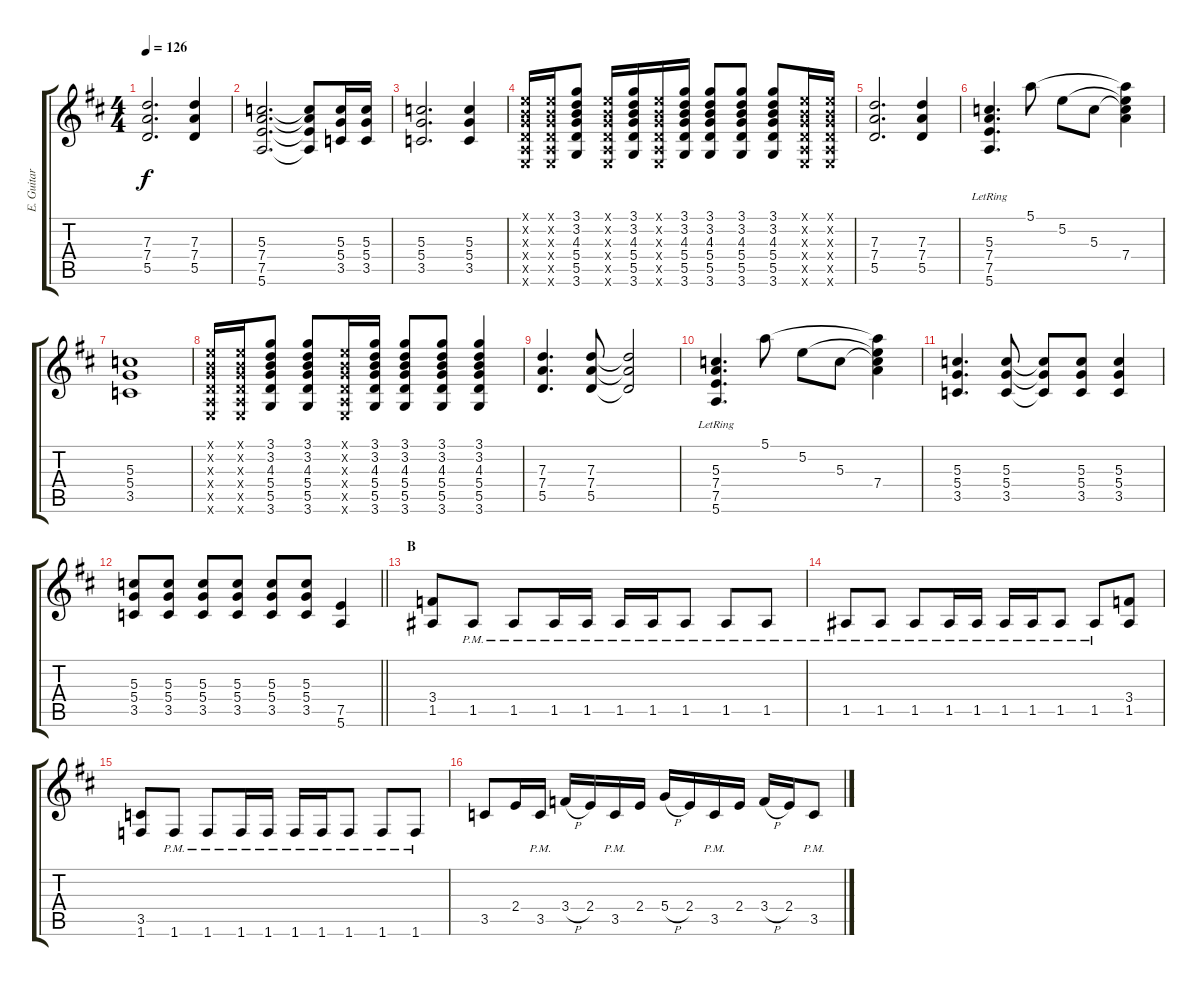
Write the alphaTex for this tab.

\track ("E. Guitar II" "E. Guitar ") {instrument overdrivenguitar}
\staff {score tabs}
\tuning (E4 B3 G3 D3 A2 E2) {hide}
\ts (4 4)
\tempo 126
\clef g2
\ks d
(7.3 7.4 5.5).2{d dy f} (7.3 7.4 5.5).4 |
(5.3 7.4 7.5 5.6).2{d} (5.3{t} 7.4{t} 7.5{t} 5.6{t}).8 (5.3 5.4 3.5).16 (5.3 5.4 3.5).16 |
(5.3 5.4 3.5).2{d} (5.3 5.4 3.5).4 |
(0.1{x} 0.2{x} 0.3{x} 0.4{x} 0.5{x} 0.6{x}).16 (0.1{x} 0.2{x} 0.3{x} 0.4{x} 0.5{x} 0.6{x}).16 (3.1 3.2 4.3 5.4 5.5 3.6).8 (0.1{x} 0.2{x} 0.3{x} 0.4{x} 0.5{x} 0.6{x}).16 (3.1 3.2 4.3 5.4 5.5 3.6).16 (0.1{x} 0.2{x} 0.3{x} 0.4{x} 0.5{x} 0.6{x}).16 (3.1 3.2 4.3 5.4 5.5 3.6).16 (3.1 3.2 4.3 5.4 5.5 3.6).8 (3.1 3.2 4.3 5.4 5.5 3.6).8 (3.1 3.2 4.3 5.4 5.5 3.6).8 (0.1{x} 0.2{x} 0.3{x} 0.4{x} 0.5{x} 0.6{x}).16 (0.1{x} 0.2{x} 0.3{x} 0.4{x} 0.5{x} 0.6{x}).16 |
(7.3 7.4 5.5).2{d} (7.3 7.4 5.5).4 |
(5.3{lr} 7.4{lr} 7.5{lr} 5.6{lr}).4{d} 5.1.8 5.2.8 5.3.8 (5.1{t} 5.2{t} 5.3{t} 7.4).4 |
(5.3 5.4 3.5).1 |
(0.1{x} 0.2{x} 0.3{x} 0.4{x} 0.5{x} 0.6{x}).16 (0.1{x} 0.2{x} 0.3{x} 0.4{x} 0.5{x} 0.6{x}).16 (3.1 3.2 4.3 5.4 5.5 3.6).8 (3.1 3.2 4.3 5.4 5.5 3.6).8 (0.1{x} 0.2{x} 0.3{x} 0.4{x} 0.5{x} 0.6{x}).16 (3.1 3.2 4.3 5.4 5.5 3.6).16 (3.1 3.2 4.3 5.4 5.5 3.6).8 (3.1 3.2 4.3 5.4 5.5 3.6).8 (3.1 3.2 4.3 5.4 5.5 3.6).4 |
(7.3 7.4 5.5).4{d} (7.3 7.4 5.5).8 (7.3{t} 7.4{t} 5.5{t}).2 |
(5.3{lr} 7.4{lr} 7.5{lr} 5.6{lr}).4{d} 5.1.8 5.2.8 5.3.8 (5.1{t} 5.2{t} 5.3{t} 7.4).4 |
(5.3 5.4 3.5).4{d} (5.3 5.4 3.5).8 (5.3{t} 5.4{t} 3.5{t}).8 (5.3 5.4 3.5).8 (5.3 5.4 3.5).4 |
\barLineRight lightlight
(5.3 5.4 3.5).8 (5.3 5.4 3.5).8 (5.3 5.4 3.5).8 (5.3 5.4 3.5).8 (5.3 5.4 3.5).8 (5.3 5.4 3.5).8 (7.5 5.6).4 |
\section ("" "B")
(3.4 1.5).8 1.5{pm}.8 1.5{pm}.8 1.5{pm}.16 1.5{pm}.16 1.5{pm}.16 1.5{pm}.16 1.5{pm}.8 1.5{pm}.8 1.5{pm}.8 |
1.5{pm}.8 1.5{pm}.8 1.5{pm}.8 1.5{pm}.16 1.5{pm}.16 1.5{pm}.16 1.5{pm}.16 1.5{pm}.8 1.5{pm}.8 (3.4 1.5).8 |
(3.5 1.6).8 1.6{pm}.8 1.6{pm}.8 1.6{pm}.16 1.6{pm}.16 1.6{pm}.16 1.6{pm}.16 1.6{pm}.8 1.6{pm}.8 1.6{pm}.8 |
3.5.8 2.4.16 3.5{pm}.16 3.4{h}.16 2.4.16 3.5{pm}.16 2.4.16 5.4{h}.16 2.4.16 3.5{pm}.16 2.4.16 3.4{h}.16 2.4.16 3.5{pm}.8
